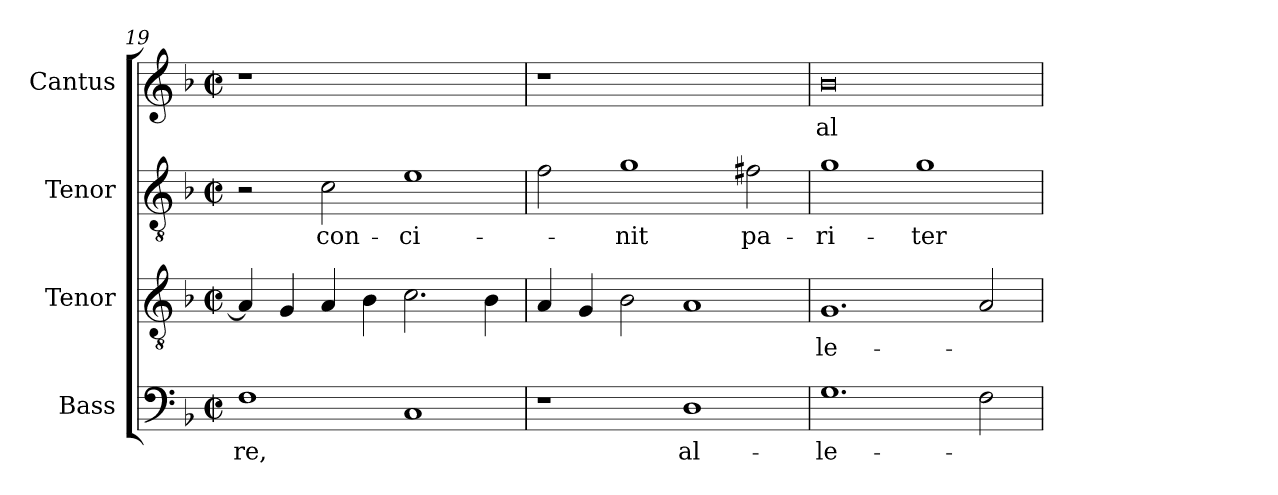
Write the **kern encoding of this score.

**kern	**text	**kern	**text	**kern	**text	**kern	**text
*part4	*part4	*part3	*part3	*part2	*part2	*part1	*part1
*staff4	*staff4	*staff3	*staff3	*staff2	*staff2	*staff1	*staff1
*I"Bass	*	*I"Tenor	*	*I"Tenor	*	*I"Cantus	*
*	*	*I'Tenor	*	*	*	*	*
*clefF4	*	*clefGv2	*	*clefGv2	*	*clefG2	*
*	*	*ITrd7c12	*	*ITrd7c12	*	*	*
*k[b-]	*	*k[b-]	*	*k[b-]	*	*k[b-]	*
*F:	*	*F:	*	*F:	*	*F:	*
*M2/2	*	*M2/2	*	*M2/2	*	*M2/2	*
*met(c|)	*	*met(c|)	*	*met(c|)	*	*met(c|)	*
=19	=19	=19	=19	=19	=19	=19	=19
!	!LO:LY:b:color=#000000	!	!	!	!	!LO:N:vis=1	!
1Fi	-re,	4AAi/]	.	2r	.	1r	.
.	.	4GGi/	.	.	.	.	.
!	!	!	!	!	!LO:LY:b:color=#000000	!	!
.	.	4AAi/	.	2Ci\	con-	.	.
.	.	4BB-i\	.	.	.	.	.
!	!	!	!	!	!LO:LY:b:color=#000000	!	!
1Ci	.	2.Ci\	.	1Ei	-ci-	1ryy	.
.	.	4BB-i\	.	.	.	.	.
!!LO:PB:g=z
=20	=20	=20	=20	=20	=20	=20	=20
!	!	!	!	!	!	!LO:N:vis=1	!
1r	.	4AAi/	.	2Fi\	.	1r	.
.	.	4GGi/	.	.	.	.	.
!	!	!	!	!	!LO:LY:b:color=#000000	!	!
.	.	2BB-i\	.	1Gi	-nit	.	.
!	!LO:LY:b:color=#000000	!	!	!	!	!	!
1Di	al-	1AAi	.	.	.	1ryy	.
!	!	!	!	!	!LO:LY:b:color=#000000	!	!
.	.	.	.	2F#Xi\	pa-	.	.
=21	=21	=21	=21	=21	=21	=21	=21
!	!LO:LY:b:color=#000000	!	!	!	!	!	!
!	!	!	!LO:LY:b:color=#000000	!	!	!	!
!	!	!	!	!	!LO:LY:b:color=#000000	!	!
!	!	!	!	!	!	!	!LO:LY:b:color=#000000
1.Gi	-le-	1.GGi	-le-	1Gi	-ri-	0b-i	al-
!	!	!	!	!	!LO:LY:b:color=#000000	!	!
.	.	.	.	1Gi	-ter	.	.
2Fi\	.	2AAi/	.	.	.	.	.
=	=	=	=	=	=	=	=
*-	*-	*-	*-	*-	*-	*-	*-
